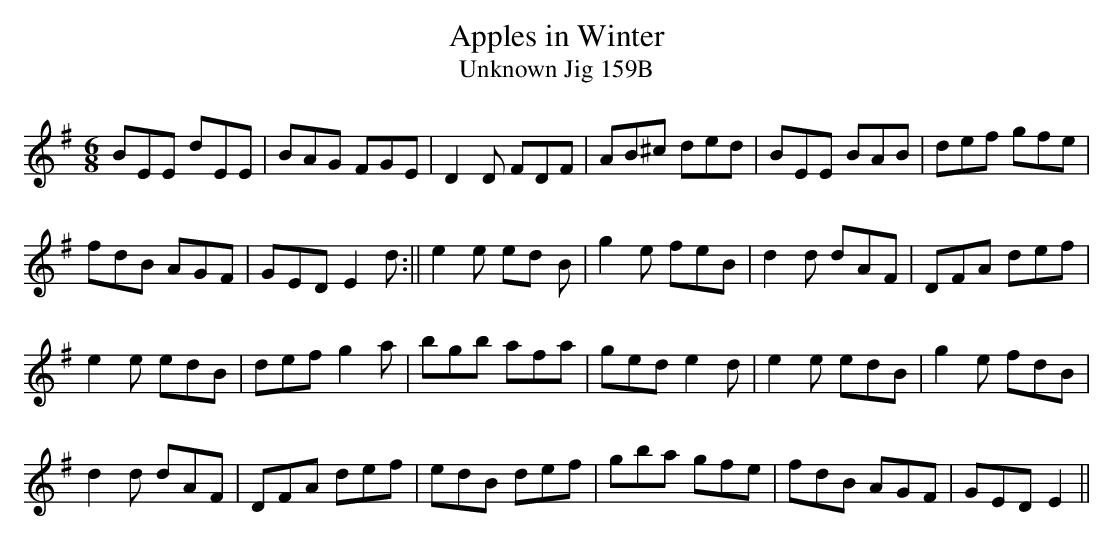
X:1
T:Apples in Winter
T:Unknown Jig 159B
M:6/8
L:1/8
K:G
BEE dEE|BAG FGE|D2D FDF|AB^c ded|BEE BAB|def gfe|!
fdB AGF|GED E2d:||e2 e ed B|g2e feB|d2d dAF|DFA def|!
e2e edB|def g2a|bgb afa|ged e2d|e2e edB|g2e fdB|!
d2d dAF|DFA def|edB def|gba gfe|fdB AGF|GED E2||
